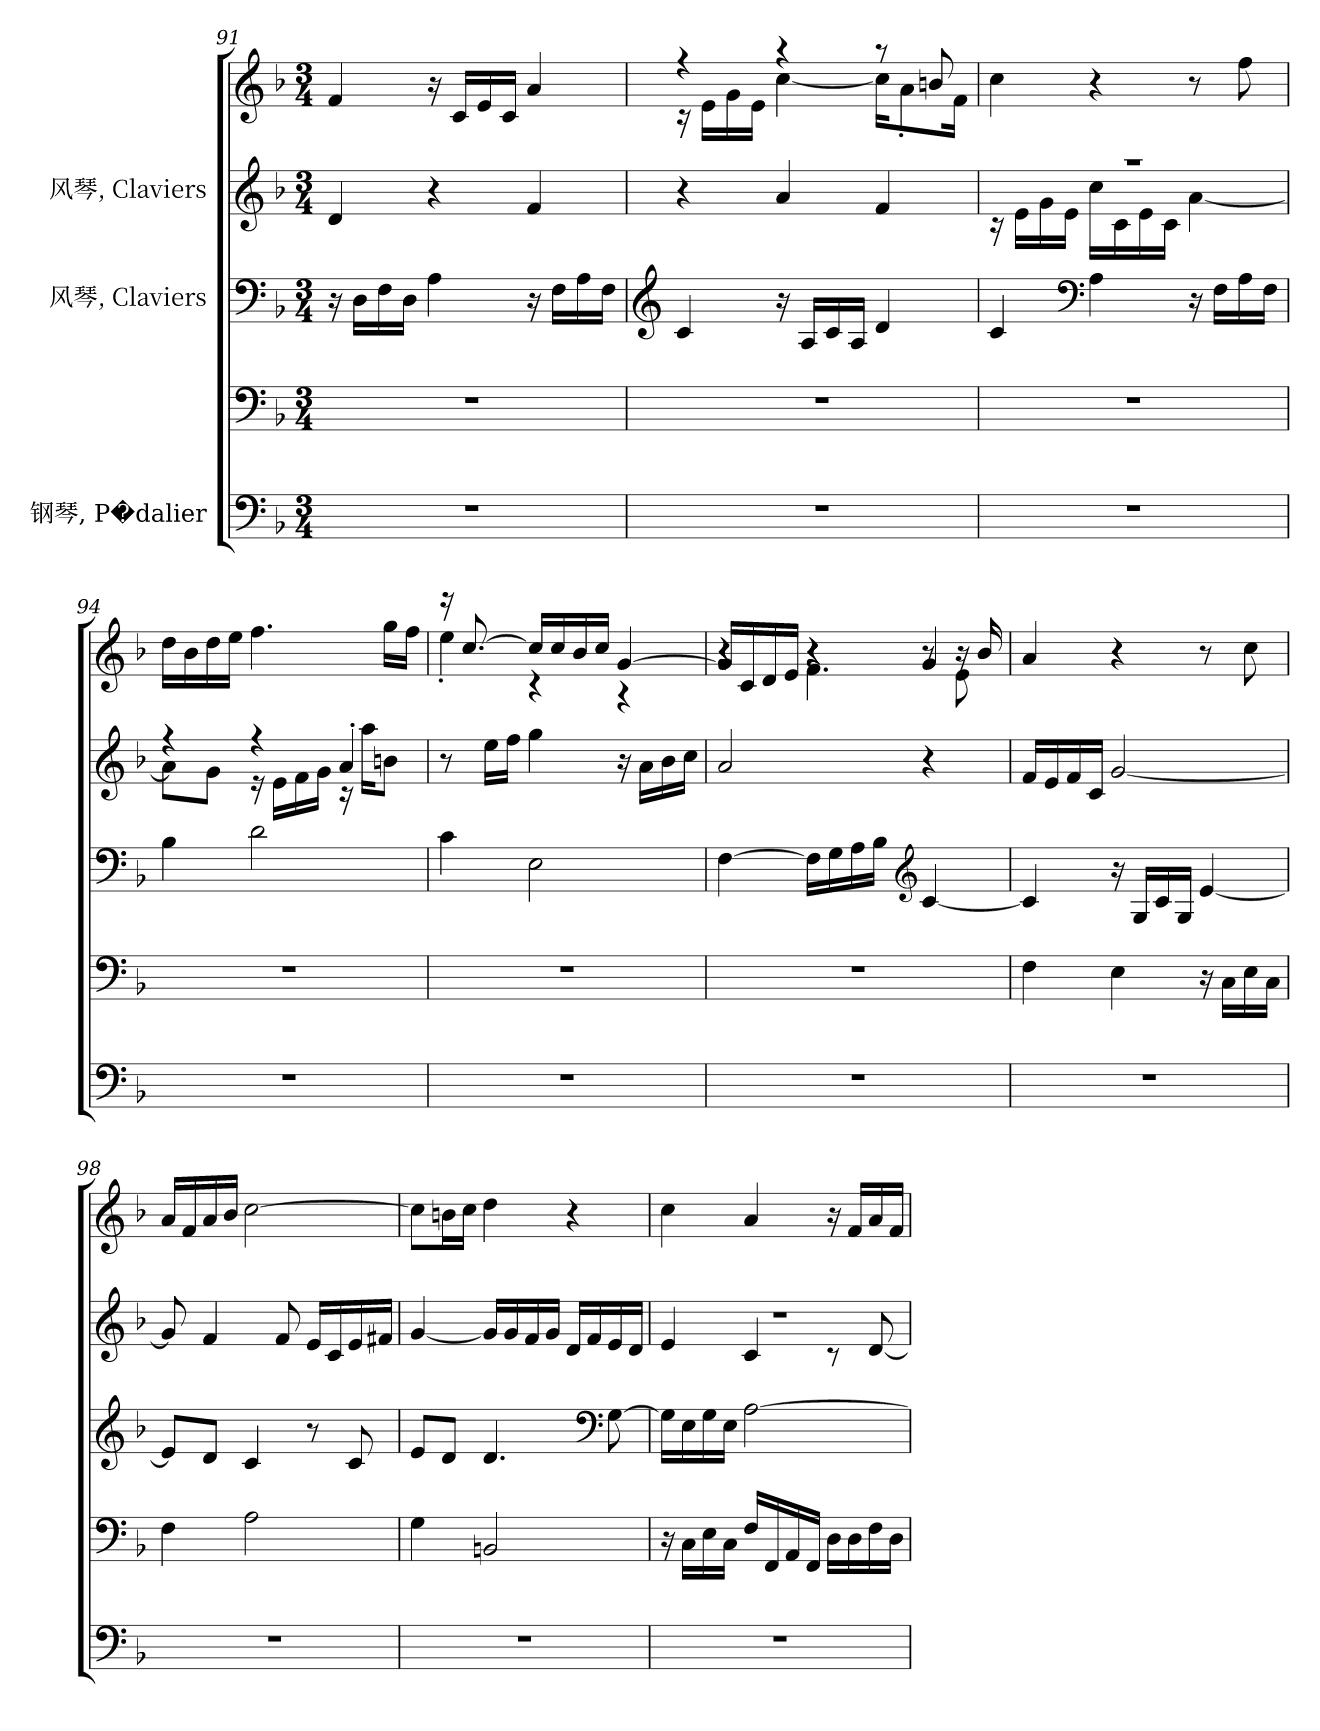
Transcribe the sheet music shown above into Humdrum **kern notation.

**kern	**kern	**kern	**kern	**kern
*part3	*part3	*part2	*part1	*part1
*staff5	*staff4	*staff3	*staff2	*staff1
*I"钢琴, P�dalier	*	*I"风琴, Claviers	*I"风琴, Claviers	*
*clefF4	*clefF4	*clefF4	*clefG2	*clefG2
*k[b-]	*k[b-]	*k[b-]	*k[b-]	*k[b-]
*M3/4	*M3/4	*M3/4	*M3/4	*M3/4
=91	=91	=91	=91	=91
2.r	2.r	16r	4d/	4f/
.	.	16D\LL	.	.
.	.	16F\	.	.
.	.	16D\JJ	.	.
.	.	4A\	4r	16r
.	.	.	.	16c/LL
.	.	.	.	16e/
.	.	.	.	16c/JJ
.	.	16r	4f/	4a/
.	.	16F\LL	.	.
.	.	16A\	.	.
.	.	16F\JJ	.	.
!!LO:PB:g=z
=92	=92	=92	=92	=92
*	*	*clefG2	*	*
*	*	*	*	*^
2.r	2.r	4c/	4r	4r	16r
.	.	.	.	.	16e\LL
.	.	.	.	.	16g\
.	.	.	.	.	16e\JJ
.	.	16r	4a/	4r	[4cc\
.	.	16A/LL	.	.	.
.	.	16c/	.	.	.
.	.	16A/JJ	.	.	.
.	.	4d/	4f/	8r	16cc\KL]
.	.	.	.	.	8a'\
.	.	.	.	8bn/	.
.	.	.	.	.	16f\Jk
*	*	*	*	*v	*v
=93	=93	=93	=93	=93
*	*	*	*^	*
2.r	2.r	4c/	2.r	16r	4cc\
.	.	.	.	16e\LL	.
.	.	.	.	16g\	.
.	.	.	.	16e\JJ	.
*	*	*clefF4	*	*	*
.	.	4A\	.	16cc\LL	4r
.	.	.	.	16c\	.
.	.	.	.	16e\	.
.	.	.	.	16c\JJ	.
.	.	16r	.	[4a\	8r
.	.	16F\LL	.	.	.
.	.	16A\	.	.	8ff\
.	.	16F\JJ	.	.	.
=94	=94	=94	=94	=94	=94
2.r	2.r	4B-\	4r	8a\L]	16dd\LL
.	.	.	.	.	16b-\
.	.	.	.	8g\J	16dd\
.	.	.	.	.	16ee\JJ
.	.	2d\	4r	16r	4.ff\
.	.	.	.	16e\LL	.
.	.	.	.	16f\	.
.	.	.	.	16g\JJ	.
.	.	.	4a'/	16r	.
.	.	.	.	16aa\KL	.
.	.	.	.	8bn\J	16gg\LL
.	.	.	.	.	16ff\JJ
*	*	*	*v	*v	*
!!LO:LB:g=z
=95	=95	=95	=95	=95
*	*	*	*	*^
2.r	2.r	4c\	8r	16r	4ee'\
.	.	.	.	[8.cc/	.
.	.	.	16ee\LL	.	.
.	.	.	16ff\JJ	.	.
.	.	2E\	4gg\	16cc/LL]	4r
.	.	.	.	16cc/	.
.	.	.	.	16b-/	.
.	.	.	.	16cc/JJ	.
.	.	.	16r	[4g/	4r
.	.	.	16a\LL	.	.
.	.	.	16b-\	.	.
.	.	.	16cc\JJ	.	.
=96	=96	=96	=96	=96	=96
*	*	*	*	*	*^
2.r	2.r	[4F\	2a/	16g/LL]	4r	4r
.	.	.	.	16c/	.	.
.	.	.	.	16d/	.	.
.	.	.	.	16e/JJ	.	.
.	.	16F\LL]	.	4r	4.f\	4r
.	.	16G\	.	.	.	.
.	.	16A\	.	.	.	.
.	.	16B-\JJ	.	.	.	.
*	*	*clefG2	*	*	*	*
.	.	[4c/	4r	8r	.	4g/
.	.	.	.	16r	8e\	.
.	.	.	.	16b-/	.	.
*	*	*	*	*v	*v	*v
=97	=97	=97	=97	=97
2.r	4F\	4c/]	16f/LL	4a/
.	.	.	16e/	.
.	.	.	16f/	.
.	.	.	16c/JJ	.
.	4E\	16r	[2g/	4r
.	.	16G/LL	.	.
.	.	16c/	.	.
.	.	16G/JJ	.	.
.	16r	[4e/	.	8r
.	16C\LL	.	.	.
.	16E\	.	.	8cc\
.	16C\JJ	.	.	.
!!LO:PB:g=z
=98	=98	=98	=98	=98
2.r	4F\	8e/L]	8g/]	16a/LL
.	.	.	.	16f/
.	.	8d/J	4f/	16a/
.	.	.	.	16b-/JJ
.	2A\	4c/	.	[2cc\
.	.	.	8f/	.
.	.	8r	16e/LL	.
.	.	.	16c/	.
.	.	8c/	16e/	.
.	.	.	16f#X/JJ	.
=99	=99	=99	=99	=99
2.r	4G\	8e/L	[4g/	8cc\L]
.	.	8d/J	.	16bn\L
.	.	.	.	16cc\JJ
.	2BBn/	4.d/	16g/LL]	4dd\
.	.	.	16g/	.
.	.	.	16f/	.
.	.	.	16g/JJ	.
.	.	.	16d/LL	4r
.	.	.	16f/	.
*	*	*clefF4	*	*
.	.	[8G\	16e/	.
.	.	.	16d/JJ	.
=100	=100	=100	=100	=100
*	*	*	*^	*
2.r	16r	16G\LL]	2.r	4e/	4cc\
.	16C\LL	16E\	.	.	.
.	16E\	16G\	.	.	.
.	16C\JJ	16E\JJ	.	.	.
.	16F/LL	[2A\	.	4c/	4a/
.	16FF/	.	.	.	.
.	16AA/	.	.	.	.
.	16FF/JJ	.	.	.	.
.	16D\LL	.	.	8r	16r
.	16D\	.	.	.	16f/LL
.	16F\	.	.	[8d/	16a/
.	16D\JJ	.	.	.	16f/JJ
*	*	*	*v	*v	*
=	=	=	=	=
*-	*-	*-	*-	*-
